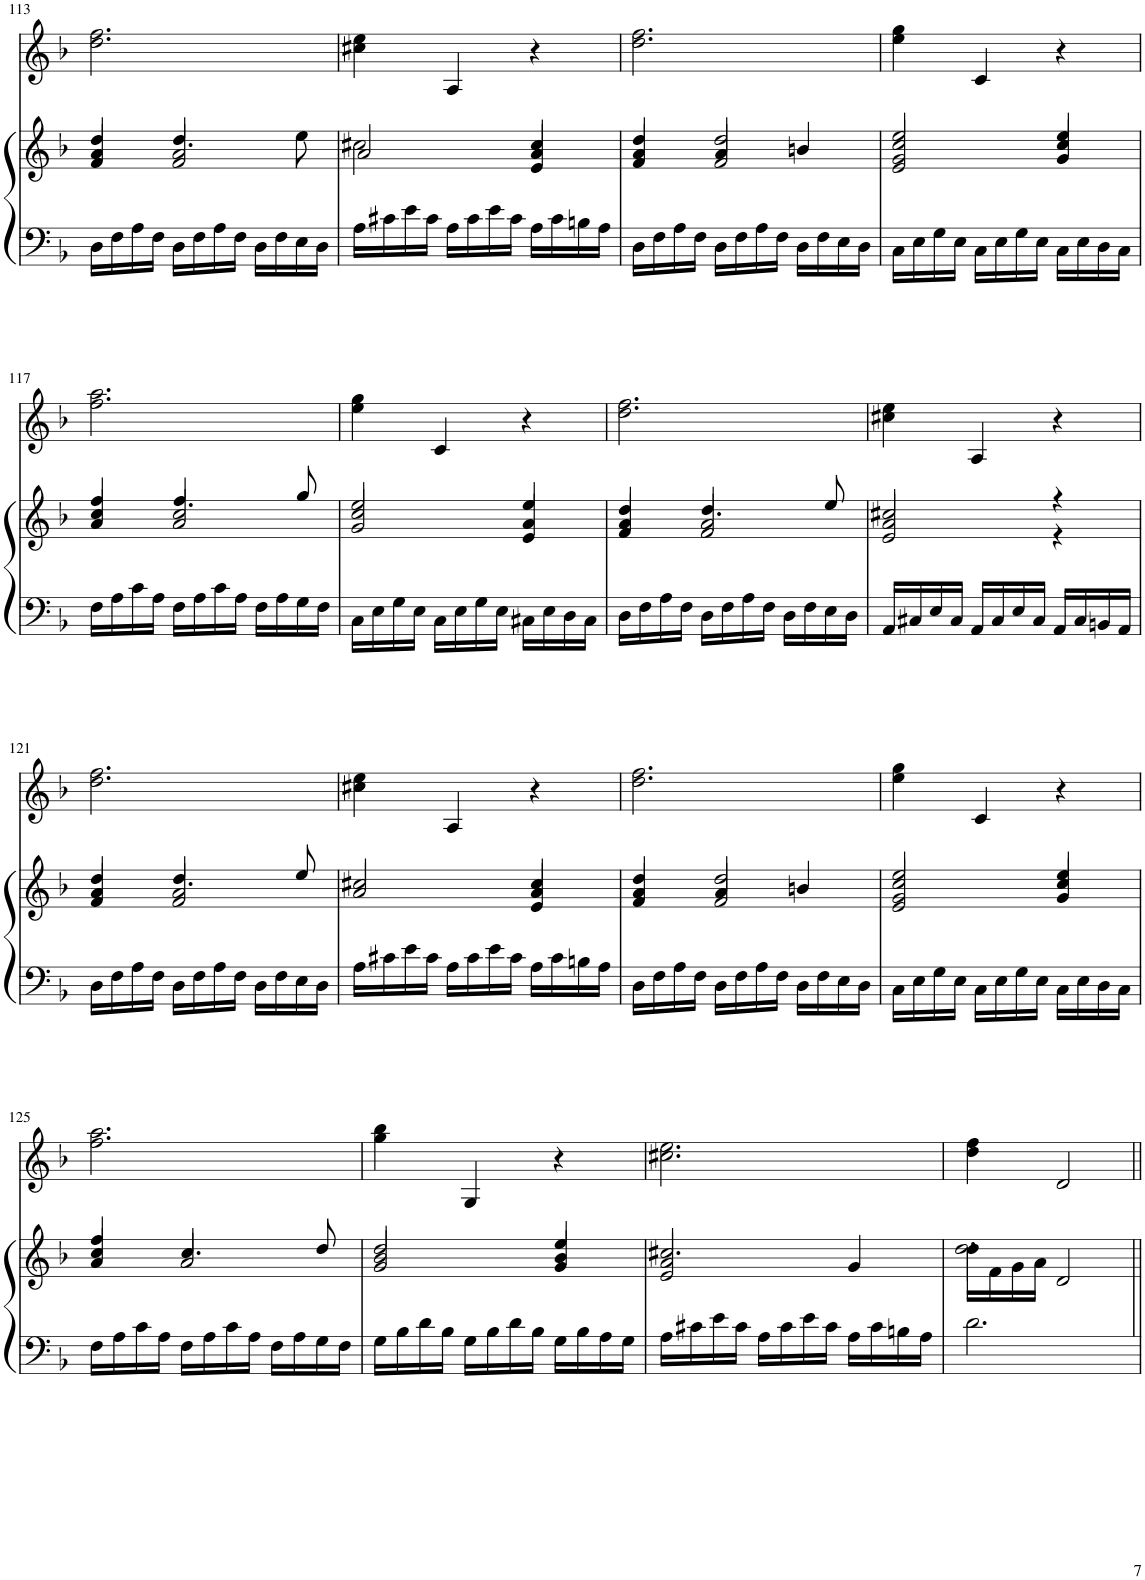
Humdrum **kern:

**kern	**kern	**kern
*part2	*part2	*part1
*staff3	*staff2	*staff1
*I"Harpsichord	*	*I"Violin
*I'Hpschd	*	*I'Vln
!!LO:PB:g=z
*clefF4	*clefG2	*clefG2
*k[b-]	*k[b-]	*k[b-]
*M3/4	*M3/4	*M3/4
=113	=113	=113
*	*^	*
16D\LL	4f/ 4a/	4dd/	2.dd\ 2.ff\
16F\	.	.	.
16A\	.	.	.
16F\JJ	.	.	.
16D\LL	2f/ 2a/	4.dd/	.
16F\	.	.	.
16A\	.	.	.
16F\JJ	.	.	.
16D\LL	.	.	.
16F\	.	.	.
16E\	.	8ee\	.
16D\JJ	.	.	.
=114	=114	=114	=114
16A\LL	2a/	2cc#X\	4cc#X\ 4ee\
16c#X\	.	.	.
16e\	.	.	.
16c#\JJ	.	.	.
16A\LL	.	.	4A/
16c#\	.	.	.
16e\	.	.	.
16c#\JJ	.	.	.
16A\LL	4e/ 4a/	4cc#/	4r
16c#\	.	.	.
16Bn\	.	.	.
16A\JJ	.	.	.
=115	=115	=115	=115
16D\LL	4f/ 4a/	4dd/	2.dd\ 2.ff\
16F\	.	.	.
16A\	.	.	.
16F\JJ	.	.	.
16D\LL	2f/ 2dd/	4a/	.
16F\	.	.	.
16A\	.	.	.
16F\JJ	.	.	.
16D\LL	.	4bn/	.
16F\	.	.	.
16E\	.	.	.
16D\JJ	.	.	.
=116	=116	=116	=116
16C\LL	2e/ 2g/ 2cc/	2ee/	4ee\ 4gg\
16E\	.	.	.
16G\	.	.	.
16E\JJ	.	.	.
16C\LL	.	.	4c/
16E\	.	.	.
16G\	.	.	.
16E\JJ	.	.	.
16C\LL	4g/ 4cc/	4ee/	4r
16E\	.	.	.
16D\	.	.	.
16C\JJ	.	.	.
!!LO:LB:g=z
=117	=117	=117	=117
16F\LL	4a/ 4cc/	4ff/	2.ff\ 2.aa\
16A\	.	.	.
16c\	.	.	.
16A\JJ	.	.	.
16F\LL	2a/ 2cc/	4.ff/	.
16A\	.	.	.
16c\	.	.	.
16A\JJ	.	.	.
16F\LL	.	.	.
16A\	.	.	.
16G\	.	8gg/	.
16F\JJ	.	.	.
=118	=118	=118	=118
16C\LL	2g/ 2cc/	2ee/	4ee\ 4gg\
16E\	.	.	.
16G\	.	.	.
16E\JJ	.	.	.
16C\LL	.	.	4c/
16E\	.	.	.
16G\	.	.	.
16E\JJ	.	.	.
16C#X\LL	4e/ 4a/	4ee/	4r
16E\	.	.	.
16D\	.	.	.
16C#\JJ	.	.	.
=119	=119	=119	=119
16D\LL	4f/ 4a/	4dd/	2.dd\ 2.ff\
16F\	.	.	.
16A\	.	.	.
16F\JJ	.	.	.
16D\LL	2f/ 2a/	4.dd/	.
16F\	.	.	.
16A\	.	.	.
16F\JJ	.	.	.
16D\LL	.	.	.
16F\	.	.	.
16E\	.	8ee/	.
16D\JJ	.	.	.
=120	=120	=120	=120
16AA/LL	2e/ 2a/	2cc#X/	4cc#X\ 4ee\
16C#X/	.	.	.
16E/	.	.	.
16C#/JJ	.	.	.
16AA/LL	.	.	4A/
16C#/	.	.	.
16E/	.	.	.
16C#/JJ	.	.	.
16AA/LL	4r	4r	4r
16C#/	.	.	.
16BBn/	.	.	.
16AA/JJ	.	.	.
!!LO:LB:g=z
=121	=121	=121	=121
16D\LL	4f/ 4a/	4dd/	2.dd\ 2.ff\
16F\	.	.	.
16A\	.	.	.
16F\JJ	.	.	.
16D\LL	2f/ 2a/	4.dd/	.
16F\	.	.	.
16A\	.	.	.
16F\JJ	.	.	.
16D\LL	.	.	.
16F\	.	.	.
16E\	.	8ee/	.
16D\JJ	.	.	.
=122	=122	=122	=122
16A\LL	2a/	2cc#X/	4cc#X\ 4ee\
16c#X\	.	.	.
16e\	.	.	.
16c#\JJ	.	.	.
16A\LL	.	.	4A/
16c#\	.	.	.
16e\	.	.	.
16c#\JJ	.	.	.
16A\LL	4e/ 4a/	4cc#/	4r
16c#\	.	.	.
16Bn\	.	.	.
16A\JJ	.	.	.
=123	=123	=123	=123
16D\LL	4f/ 4a/	4dd/	2.dd\ 2.ff\
16F\	.	.	.
16A\	.	.	.
16F\JJ	.	.	.
16D\LL	2f/ 2dd/	4a/	.
16F\	.	.	.
16A\	.	.	.
16F\JJ	.	.	.
16D\LL	.	4bn/	.
16F\	.	.	.
16E\	.	.	.
16D\JJ	.	.	.
=124	=124	=124	=124
16C\LL	2e/ 2g/ 2cc/	2ee/	4ee\ 4gg\
16E\	.	.	.
16G\	.	.	.
16E\JJ	.	.	.
16C\LL	.	.	4c/
16E\	.	.	.
16G\	.	.	.
16E\JJ	.	.	.
16C\LL	4g/ 4cc/	4ee/	4r
16E\	.	.	.
16D\	.	.	.
16C\JJ	.	.	.
!!LO:LB:g=z
=125	=125	=125	=125
16F\LL	4a/ 4cc/	4ff/	2.ff\ 2.aa\
16A\	.	.	.
16c\	.	.	.
16A\JJ	.	.	.
16F\LL	2a/	4.cc/	.
16A\	.	.	.
16c\	.	.	.
16A\JJ	.	.	.
16F\LL	.	.	.
16A\	.	.	.
16G\	.	8dd/	.
16F\JJ	.	.	.
=126	=126	=126	=126
16G\LL	2g/ 2b-/	2dd/	4gg\ 4bb-\
16B-\	.	.	.
16d\	.	.	.
16B-\JJ	.	.	.
16G\LL	.	.	4G/
16B-\	.	.	.
16d\	.	.	.
16B-\JJ	.	.	.
16G\LL	4g/ 4b-/	4ee/	4r
16B-\	.	.	.
16A\	.	.	.
16G\JJ	.	.	.
=127	=127	=127	=127
16A\LL	2e/ 2a/	2.cc#X/	2.cc#X\ 2.ee\
16c#X\	.	.	.
16e\	.	.	.
16c#\JJ	.	.	.
16A\LL	.	.	.
16c#\	.	.	.
16e\	.	.	.
16c#\JJ	.	.	.
16A\LL	4g/	.	.
16c#\	.	.	.
16Bn\	.	.	.
16A\JJ	.	.	.
=128	=128	=128	=128
2.d\	2.dd\	16dd\LL	4dd\ 4ff\
.	.	16f\	.
.	.	16g\	.
.	.	16a\JJ	.
.	.	2d/	2d/
*	*v	*v	*
=||	=||	=||
*-	*-	*-
